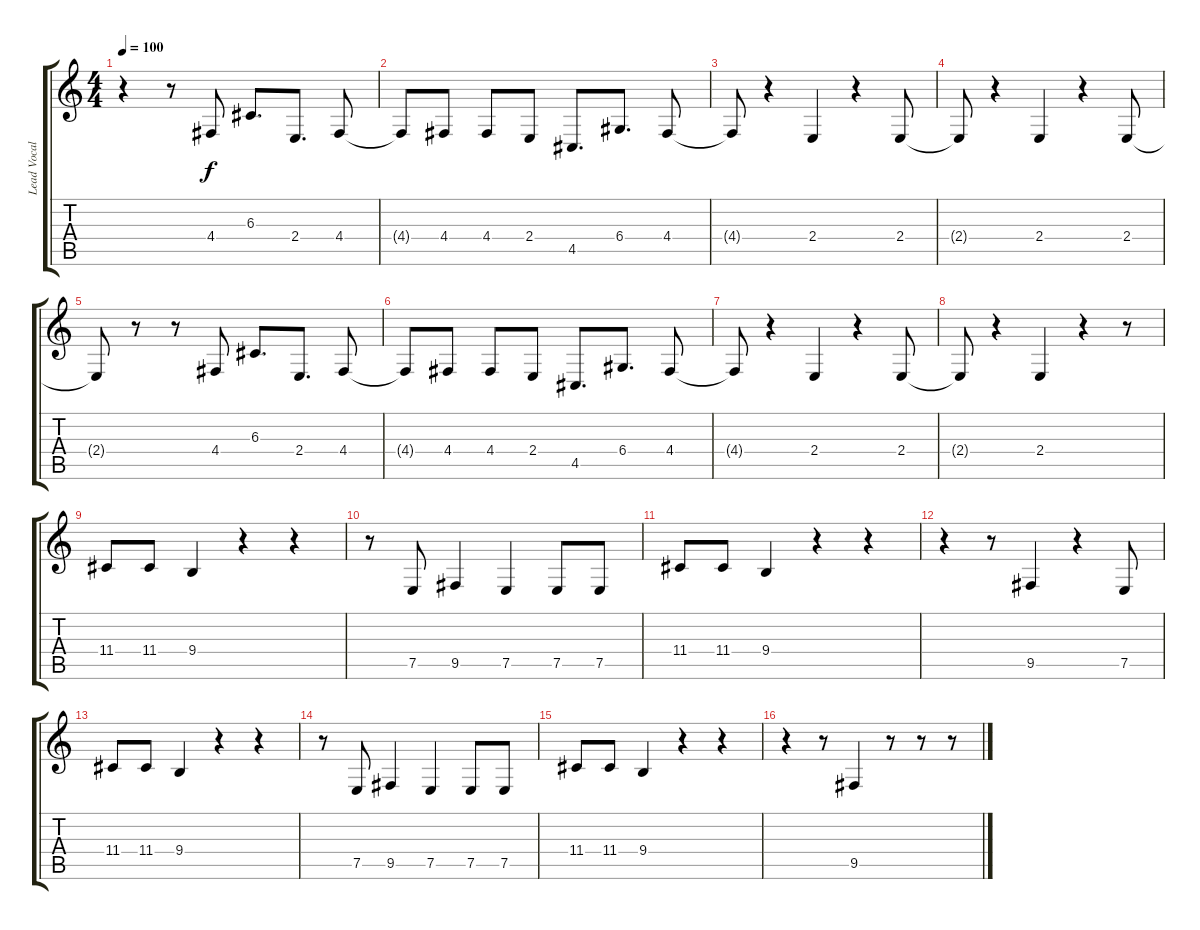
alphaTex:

\track ("Lead Vocals" "Lead Vocal") {instrument trumpet}
\staff {score tabs}
\tuning (E4 B3 G3 D3 A2 E2) {hide}
\ts (4 4)
\tempo 100
\clef g2
\ks c
r.4{dy f} r.8 4.4.8 6.3.8{d} 2.4.8{d} 4.4.8 |
4.4{t}.8 4.4.8 4.4.8 2.4.8 4.5.8{d} 6.4.8{d} 4.4.8 |
4.4{t}.8 r.4 2.4.4 r.4 2.4.8 |
2.4{t}.8 r.4 2.4.4 r.4 2.4.8 |
2.4{t}.8 r.8 r.8 4.4.8 6.3.8{d} 2.4.8{d} 4.4.8 |
4.4{t}.8 4.4.8 4.4.8 2.4.8 4.5.8{d} 6.4.8{d} 4.4.8 |
4.4{t}.8 r.4 2.4.4 r.4 2.4.8 |
2.4{t}.8 r.4 2.4.4 r.4 r.8 |
11.4.8 11.4.8 9.4.4 r.4 r.4 |
r.8 7.5.8 9.5.4 7.5.4 7.5.8 7.5.8 |
11.4.8 11.4.8 9.4.4 r.4 r.4 |
r.4 r.8 9.5.4 r.4 7.5.8 |
11.4.8 11.4.8 9.4.4 r.4 r.4 |
r.8 7.5.8 9.5.4 7.5.4 7.5.8 7.5.8 |
11.4.8 11.4.8 9.4.4 r.4 r.4 |
r.4 r.8 9.5.4 r.8 r.8 r.8
